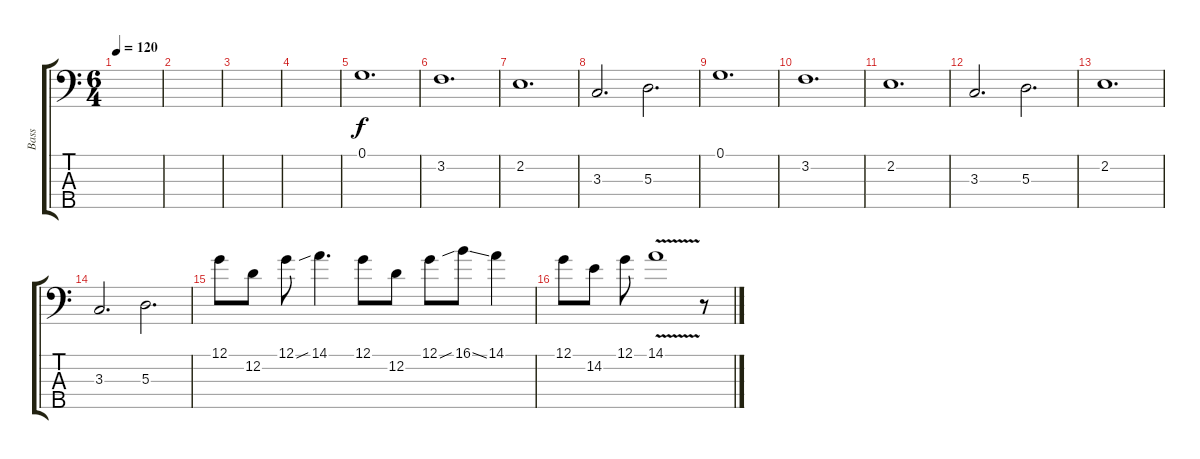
\track ("Bass" "Bass") {instrument electricbassfinger}
\staff {score tabs}
\tuning (G2 D2 A1 E1 B0) {hide}
\ts (6 4)
\tempo 120
\clef f4
\ks c
|
|
|
|
0.1.1{d} |
3.2.1{d} |
2.2.1{d} |
3.3.2{d} 5.3.2{d} |
0.1.1{d} |
3.2.1{d} |
2.2.1{d} |
3.3.2{d} 5.3.2{d} |
2.2.1{d} |
3.3.2{d} 5.3.2{d} |
12.1.8{dy f} 12.2.8 12.1.8 14.1{sib}.4{d} 12.1.8 12.2.8 12.1.8 16.1{sib ss}.8 14.1.4 |
12.1.8 14.2.8 12.1.8 14.1{v}.1 r.8
